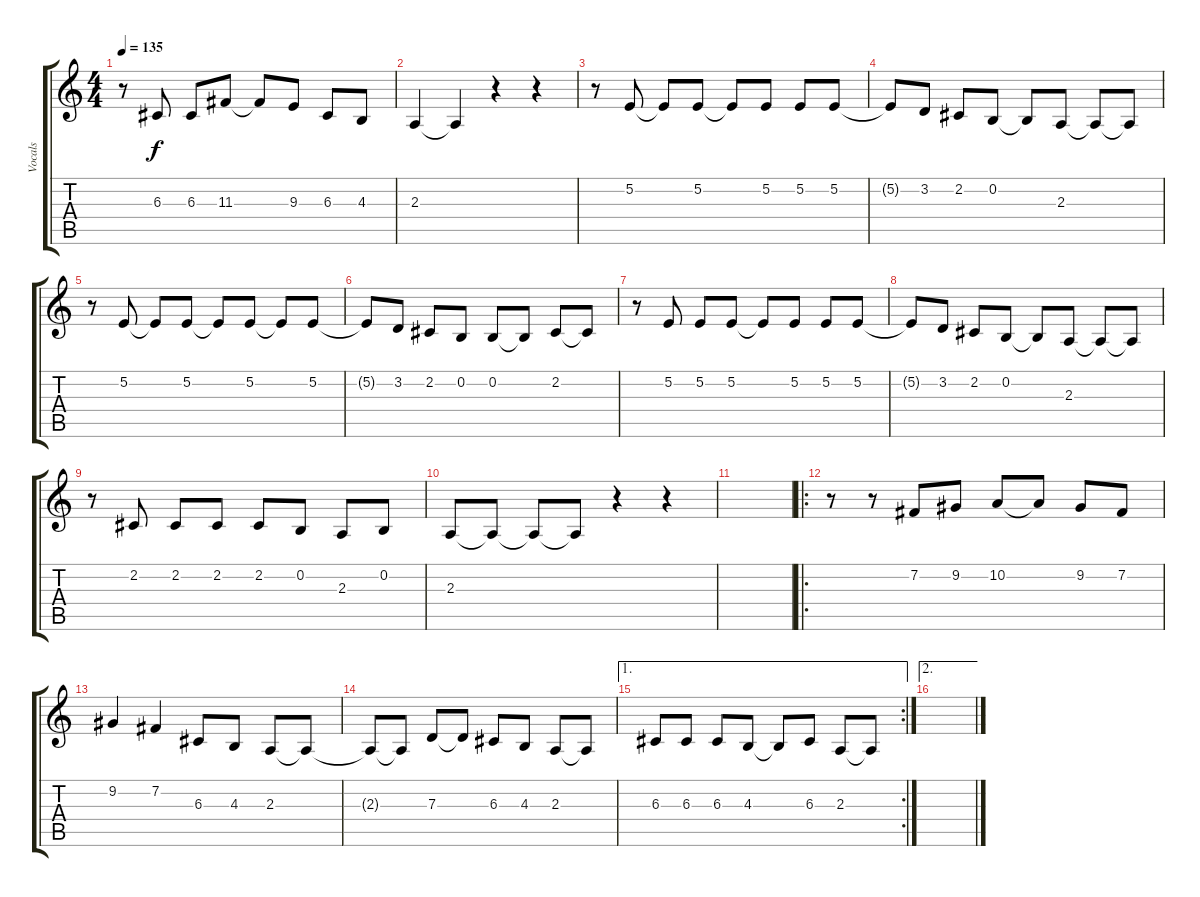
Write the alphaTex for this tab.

\track ("Vocals" "Vocals") {instrument violin}
\staff {score tabs}
\tuning (E4 B3 G3 D3 A2 E2) {hide}
\ts (4 4)
\tempo 135
\clef g2
\ks c
r.8{dy f} 6.3.8 6.3.8 11.3.8 11.3{t}.8 9.3.8 6.3.8 4.3.8 |
2.3.4 2.3{t}.4 r.4 r.4 |
r.8 5.2.8 5.2{t}.8 5.2.8 5.2{t}.8 5.2.8 5.2.8 5.2.8 |
5.2{t}.8 3.2.8 2.2.8 0.2.8 0.2{t}.8 2.3.8 2.3{t}.8 2.3{t}.8 |
r.8 5.2.8 5.2{t}.8 5.2.8 5.2{t}.8 5.2.8 5.2{t}.8 5.2.8 |
5.2{t}.8 3.2.8 2.2.8 0.2.8 0.2.8 0.2{t}.8 2.2.8 2.2{t}.8 |
r.8 5.2.8 5.2.8 5.2.8 5.2{t}.8 5.2.8 5.2.8 5.2.8 |
5.2{t}.8 3.2.8 2.2.8 0.2.8 0.2{t}.8 2.3.8 2.3{t}.8 2.3{t}.8 |
r.8 2.2.8 2.2.8 2.2.8 2.2.8 0.2.8 2.3.8 0.2.8 |
2.3.8 2.3{t}.8 2.3{t}.8 2.3{t}.8 r.4 r.4 |
|
\ro
r.8 r.8 7.2.8 9.2.8 10.2.8 10.2{t}.8 9.2.8 7.2.8 |
9.2.4 7.2.4 6.3.8 4.3.8 2.3.8 2.3{t}.8 |
2.3{t}.8 2.3{t}.8 7.3.8 7.3{t}.8 6.3.8 4.3.8 2.3.8 2.3{t}.8 |
\ae 1
\rc 2
6.3.8 6.3.8 6.3.8 4.3.8 4.3{t}.8 6.3.8 2.3.8 2.3{t}.8 |
\ae 2
